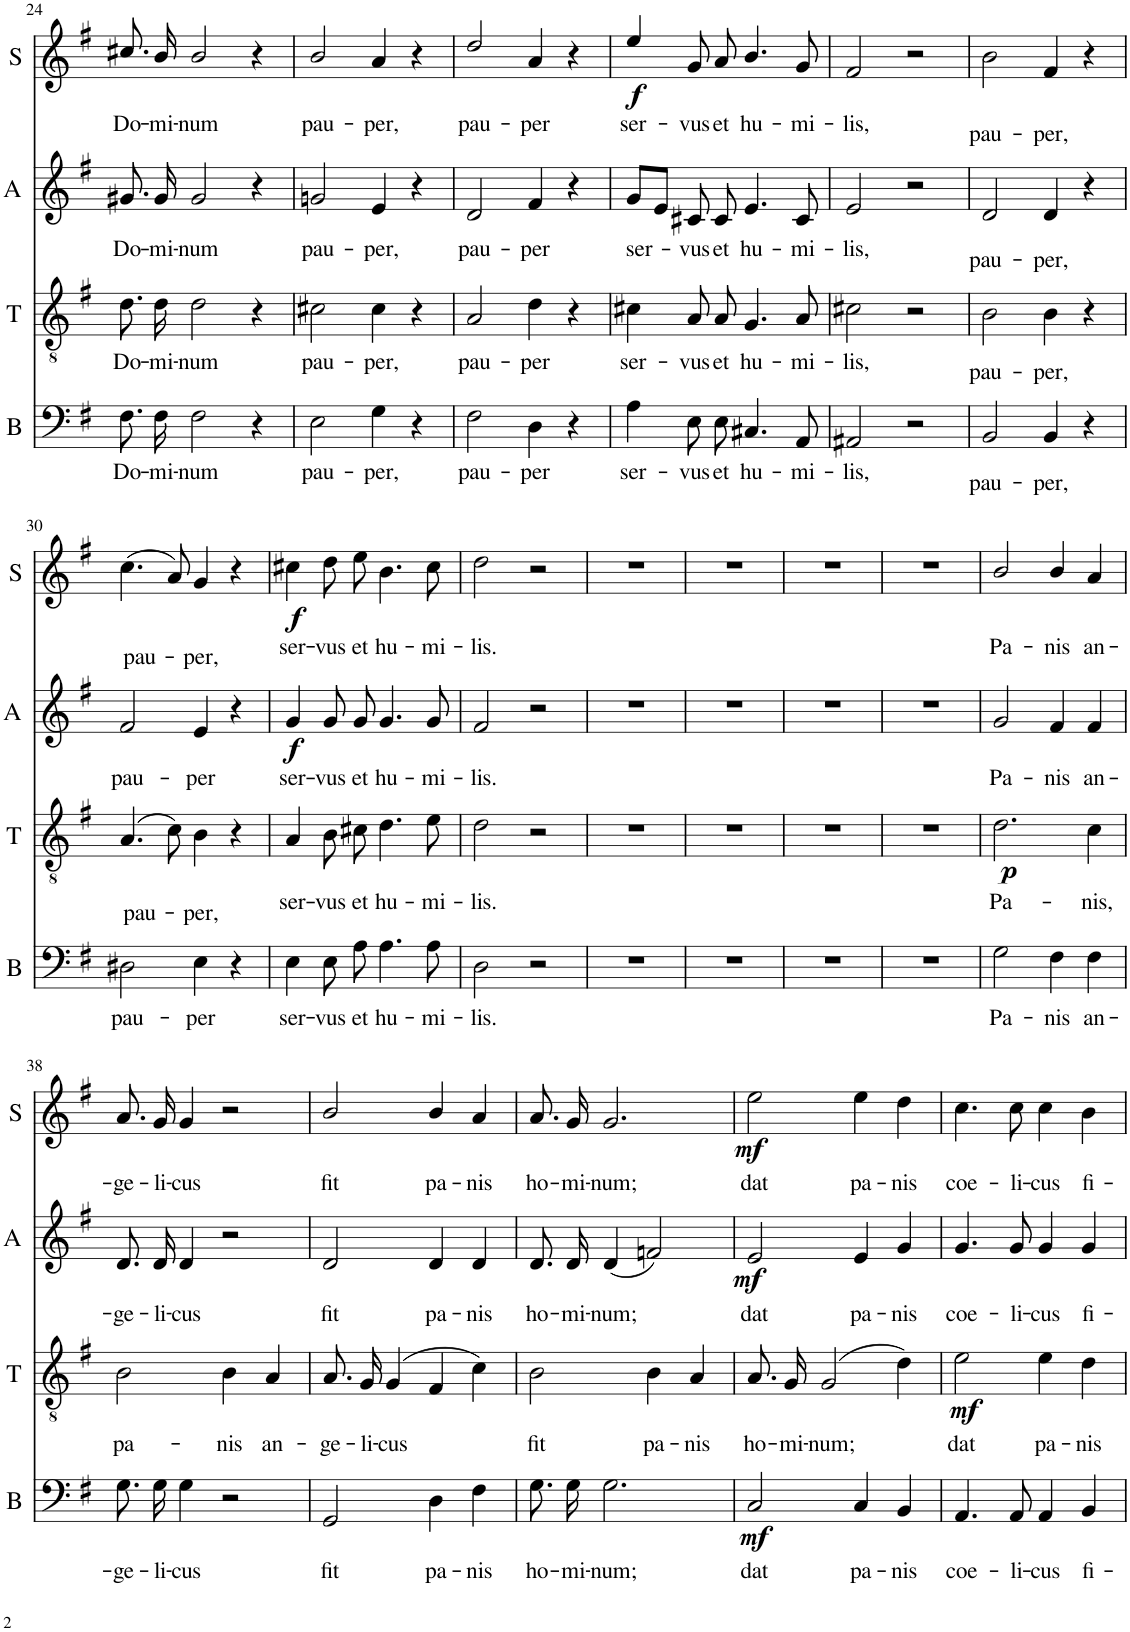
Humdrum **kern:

**kern	**text	**dynam	**kern	**text	**dynam	**kern	**text	**dynam	**kern	**text	**dynam
*part4	*part4	*part4	*part3	*part3	*part3	*part2	*part2	*part2	*part1	*part1	*part1
*staff4	*staff4	*staff4	*staff3	*staff3	*staff3	*staff2	*staff2	*staff2	*staff1	*staff1	*staff1
*I"B	*	*	*I"T	*	*	*I"A	*	*	*I"S	*	*
*I'B	*	*	*I'T	*	*	*I'A	*	*	*I'S	*	*
!!LO:PB:g=z
*clefF4	*	*	*clefGv2	*	*	*clefG2	*	*	*clefG2	*	*
*k[f#]	*	*	*k[f#]	*	*	*k[f#]	*	*	*k[f#]	*	*
*M4/4	*	*	*M4/4	*	*	*M4/4	*	*	*M4/4	*	*
=24	=24	=24	=24	=24	=24	=24	=24	=24	=24	=24	=24
!	!LO:LY:b	!	!	!LO:LY:b	!	!	!LO:LY:b	!	!	!LO:LY:b	!
8.F#\L	Do-	.	8.d\L	Do-	.	8.g#X/	Do-	.	8.cc#X/L	Do-	.
!	!LO:LY:b	!	!	!LO:LY:b	!	!	!LO:LY:b	!	!	!LO:LY:b	!
16F#\Jk	-mi-	.	16d\Jk	-mi-	.	16g#/	-mi-	.	16b/Jk	-mi-	.
!	!LO:LY:b	!	!	!LO:LY:b	!	!	!LO:LY:b	!	!	!LO:LY:b	!
2F#\	-num	.	2d\	-num	.	2g#/	-num	.	2b/	-num	.
4r	.	.	4r	.	.	4r	.	.	4r	.	.
=25	=25	=25	=25	=25	=25	=25	=25	=25	=25	=25	=25
!	!LO:LY:b	!	!	!LO:LY:b	!	!	!LO:LY:b	!	!	!LO:LY:b	!
2E\	pau-	.	2c#X\	pau-	.	2gn/	pau-	.	2b/	pau-	.
!	!LO:LY:b	!	!	!LO:LY:b	!	!	!LO:LY:b	!	!	!LO:LY:b	!
4G\	-per,	.	4c#\	-per,	.	4e/	-per,	.	4a/	-per,	.
4r	.	.	4r	.	.	4r	.	.	4r	.	.
=26	=26	=26	=26	=26	=26	=26	=26	=26	=26	=26	=26
!	!LO:LY:b	!	!	!LO:LY:b	!	!	!LO:LY:b	!	!	!LO:LY:b	!
2F#\	pau-	.	2A/	pau-	.	2d/	pau-	.	2dd/	pau-	.
!	!LO:LY:b	!	!	!LO:LY:b	!	!	!LO:LY:b	!	!	!LO:LY:b	!
4D\	-per	.	4d\	-per	.	4f#/	-per	.	4a/	-per	.
4r	.	.	4r	.	.	4r	.	.	4r	.	.
=27	=27	=27	=27	=27	=27	=27	=27	=27	=27	=27	=27
!	!LO:LY:b	!	!	!LO:LY:b	!	!	!LO:LY:b	!	!	!LO:LY:b	!LO:DY:b
4A\	ser-	.	4c#X\	ser-	.	8g/L	ser-	.	4ee/	ser-	f
.	.	.	.	.	.	8e/J	.	.	.	.	.
!	!LO:LY:b	!	!	!LO:LY:b	!	!	!LO:LY:b	!	!	!LO:LY:b	!
8E\L	-vus	.	8A/L	-vus	.	8c#X/	-vus	.	8g/L	-vus	.
!	!LO:LY:b	!	!	!LO:LY:b	!	!	!LO:LY:b	!	!	!LO:LY:b	!
8E\J	et	.	8A/J	et	.	8c#/	et	.	8a/J	et	.
!	!LO:LY:b	!	!	!LO:LY:b	!	!	!LO:LY:b	!	!	!LO:LY:b	!
4.C#X/	hu-	.	4.G/	hu-	.	4.e/	hu-	.	4.b/	hu-	.
!	!LO:LY:b	!	!	!LO:LY:b	!	!	!LO:LY:b	!	!	!LO:LY:b	!
8AA/	-mi-	.	8A/	-mi-	.	8c#/	-mi-	.	8g/	-mi-	.
=28	=28	=28	=28	=28	=28	=28	=28	=28	=28	=28	=28
!	!LO:LY:b	!	!	!LO:LY:b	!	!	!LO:LY:b	!	!	!LO:LY:b	!
2AA#X/	-lis,	.	2c#X\	-lis,	.	2e/	-lis,	.	2f#/	-lis,	.
2r	.	.	2r	.	.	2r	.	.	2r	.	.
=29	=29	=29	=29	=29	=29	=29	=29	=29	=29	=29	=29
!	!LO:LY:b	!	!	!LO:LY:b	!	!	!LO:LY:b	!	!	!LO:LY:b	!
2BB/	pau-	.	2B\	pau-	.	2d/	pau-	.	2b\	pau-	.
!	!LO:LY:b	!	!	!LO:LY:b	!	!	!LO:LY:b	!	!	!LO:LY:b	!
4BB/	-per,	.	4B\	-per,	.	4d/	-per,	.	4f#/	-per,	.
4r	.	.	4r	.	.	4r	.	.	4r	.	.
!!LO:LB:g=z
=30	=30	=30	=30	=30	=30	=30	=30	=30	=30	=30	=30
!	!LO:LY:b	!	!	!LO:LY:b	!	!	!LO:LY:b	!	!	!LO:LY:b	!
2D#X\	pau-	.	(4.A/	pau-	.	2f#/	pau-	.	(4.cc\	pau-	.
.	.	.	8c\)	.	.	.	.	.	8a/)	.	.
!	!LO:LY:b	!	!	!LO:LY:b	!	!	!LO:LY:b	!	!	!LO:LY:b	!
4E\	-per	.	4B\	-per,	.	4e/	-per	.	4g/	-per,	.
4r	.	.	4r	.	.	4r	.	.	4r	.	.
=31	=31	=31	=31	=31	=31	=31	=31	=31	=31	=31	=31
!	!LO:LY:b	!	!	!LO:LY:b	!	!	!LO:LY:b	!LO:DY:b	!	!LO:LY:b	!LO:DY:b
4E\	ser-	.	4A/	ser-	.	4g/	ser-	f	4cc#X\	ser-	f
!	!LO:LY:b	!	!	!LO:LY:b	!	!	!LO:LY:b	!	!	!LO:LY:b	!
8E\L	-vus	.	8B\L	-vus	.	8g/	-vus	.	8dd\L	-vus	.
!	!LO:LY:b	!	!	!LO:LY:b	!	!	!LO:LY:b	!	!	!LO:LY:b	!
8A\J	et	.	8c#X\J	et	.	8g/	et	.	8ee\J	et	.
!	!LO:LY:b	!	!	!LO:LY:b	!	!	!LO:LY:b	!	!	!LO:LY:b	!
4.A\	hu-	.	4.d\	hu-	.	4.g/	hu-	.	4.b\	hu-	.
!	!LO:LY:b	!	!	!LO:LY:b	!	!	!LO:LY:b	!	!	!LO:LY:b	!
8A\	-mi-	.	8e\	-mi-	.	8g/	-mi-	.	8cc#\	-mi-	.
=32	=32	=32	=32	=32	=32	=32	=32	=32	=32	=32	=32
!	!LO:LY:b	!	!	!LO:LY:b	!	!	!LO:LY:b	!	!	!LO:LY:b	!
2D\	-lis.	.	2d\	-lis.	.	2f#/	-lis.	.	2dd\	-lis.	.
2r	.	.	2r	.	.	2r	.	.	2r	.	.
=33	=33	=33	=33	=33	=33	=33	=33	=33	=33	=33	=33
1r	.	.	1r	.	.	1r	.	.	1r	.	.
=34	=34	=34	=34	=34	=34	=34	=34	=34	=34	=34	=34
1r	.	.	1r	.	.	1r	.	.	1r	.	.
=35	=35	=35	=35	=35	=35	=35	=35	=35	=35	=35	=35
1r	.	.	1r	.	.	1r	.	.	1r	.	.
=36	=36	=36	=36	=36	=36	=36	=36	=36	=36	=36	=36
1r	.	.	1r	.	.	1r	.	.	1r	.	.
=37	=37	=37	=37	=37	=37	=37	=37	=37	=37	=37	=37
!	!LO:LY:b	!	!	!LO:LY:b	!LO:DY:b	!	!LO:LY:b	!	!	!LO:LY:b	!
2G\	Pa-	.	2.d\	Pa-	p	2g/	Pa-	.	2b/	Pa-	.
!	!LO:LY:b	!	!	!	!	!	!LO:LY:b	!	!	!LO:LY:b	!
4F#\	-nis	.	.	.	.	4f#/	-nis	.	4b/	-nis	.
!	!LO:LY:b	!	!	!LO:LY:b	!	!	!LO:LY:b	!	!	!LO:LY:b	!
4F#\	an-	.	4c\	-nis,	.	4f#/	an-	.	4a/	an-	.
!!LO:LB:g=z
=38	=38	=38	=38	=38	=38	=38	=38	=38	=38	=38	=38
!	!LO:LY:b	!	!	!LO:LY:b	!	!	!LO:LY:b	!	!	!LO:LY:b	!
8.G\L	-ge-	.	2B\	pa-	.	8.d/	-ge-	.	8.a/L	-ge-	.
!	!LO:LY:b	!	!	!	!	!	!LO:LY:b	!	!	!LO:LY:b	!
16G\Jk	-li-	.	.	.	.	16d/	-li-	.	16g/Jk	-li-	.
!	!LO:LY:b	!	!	!	!	!	!LO:LY:b	!	!	!LO:LY:b	!
4G\	-cus	.	.	.	.	4d/	-cus	.	4g/	-cus	.
!	!	!	!	!LO:LY:b	!	!	!	!	!	!	!
2r	.	.	4B\	-nis	.	2r	.	.	2r	.	.
!	!	!	!	!LO:LY:b	!	!	!	!	!	!	!
.	.	.	4A/	an-	.	.	.	.	.	.	.
=39	=39	=39	=39	=39	=39	=39	=39	=39	=39	=39	=39
!	!LO:LY:b	!	!	!LO:LY:b	!	!	!LO:LY:b	!	!	!LO:LY:b	!
2GG/	fit	.	8.A/L	-ge-	.	2d/	fit	.	2b/	fit	.
!	!	!	!	!LO:LY:b	!	!	!	!	!	!	!
.	.	.	16G/Jk	-li-	.	.	.	.	.	.	.
!	!	!	!	!LO:LY:b	!	!	!	!	!	!	!
.	.	.	(4G/	-cus	.	.	.	.	.	.	.
!	!LO:LY:b	!	!	!	!	!	!LO:LY:b	!	!	!LO:LY:b	!
4D\	pa-	.	4F#/	.	.	4d/	pa-	.	4b/	pa-	.
!	!LO:LY:b	!	!	!	!	!	!LO:LY:b	!	!	!LO:LY:b	!
4F#\	-nis	.	4c\)	.	.	4d/	-nis	.	4a/	-nis	.
=40	=40	=40	=40	=40	=40	=40	=40	=40	=40	=40	=40
!	!LO:LY:b	!	!	!LO:LY:b	!	!	!LO:LY:b	!	!	!LO:LY:b	!
8.G\L	ho-	.	2B\	fit	.	8.d/	ho-	.	8.a/L	ho-	.
!	!LO:LY:b	!	!	!	!	!	!LO:LY:b	!	!	!LO:LY:b	!
16G\Jk	-mi-	.	.	.	.	16d/	-mi-	.	16g/Jk	-mi-	.
!	!LO:LY:b	!	!	!	!	!	!LO:LY:b	!	!	!LO:LY:b	!
2.G\	-num;	.	.	.	.	(4d/	-num;	.	2.g/	-num;	.
!	!	!	!	!LO:LY:b	!	!	!	!	!	!	!
.	.	.	4B\	pa-	.	2fn/)	.	.	.	.	.
!	!	!	!	!LO:LY:b	!	!	!	!	!	!	!
.	.	.	4A/	-nis	.	.	.	.	.	.	.
=41	=41	=41	=41	=41	=41	=41	=41	=41	=41	=41	=41
!	!LO:LY:b	!LO:DY:b	!	!LO:LY:b	!	!	!LO:LY:b	!LO:DY:b	!	!LO:LY:b	!LO:DY:b
2C/	dat	mf	8.A/L	ho-	.	2e/	dat	mf	2ee\	dat	mf
!	!	!	!	!LO:LY:b	!	!	!	!	!	!	!
.	.	.	16G/Jk	-mi-	.	.	.	.	.	.	.
!	!	!	!	!LO:LY:b	!	!	!	!	!	!	!
.	.	.	(2G/	-num;	.	.	.	.	.	.	.
!	!LO:LY:b	!	!	!	!	!	!LO:LY:b	!	!	!LO:LY:b	!
4C/	pa-	.	.	.	.	4e/	pa-	.	4ee\	pa-	.
!	!LO:LY:b	!	!	!	!	!	!LO:LY:b	!	!	!LO:LY:b	!
4BB/	-nis	.	4d\)	.	.	4g/	-nis	.	4dd\	-nis	.
=42	=42	=42	=42	=42	=42	=42	=42	=42	=42	=42	=42
!	!LO:LY:b	!	!	!LO:LY:b	!LO:DY:b	!	!LO:LY:b	!	!	!LO:LY:b	!
4.AA/	coe-	.	2e\	dat	mf	4.g/	coe-	.	4.cc\	coe-	.
!	!LO:LY:b	!	!	!	!	!	!LO:LY:b	!	!	!LO:LY:b	!
8AA/	-li-	.	.	.	.	8g/	-li-	.	8cc\	-li-	.
!	!LO:LY:b	!	!	!LO:LY:b	!	!	!LO:LY:b	!	!	!LO:LY:b	!
4AA/	-cus	.	4e\	pa-	.	4g/	-cus	.	4cc\	-cus	.
!	!LO:LY:b	!	!	!LO:LY:b	!	!	!LO:LY:b	!	!	!LO:LY:b	!
4BB/	fi-	.	4d\	-nis	.	4g/	fi-	.	4b\	fi-	.
=	=	=	=	=	=	=	=	=	=	=	=
*-	*-	*-	*-	*-	*-	*-	*-	*-	*-	*-	*-
